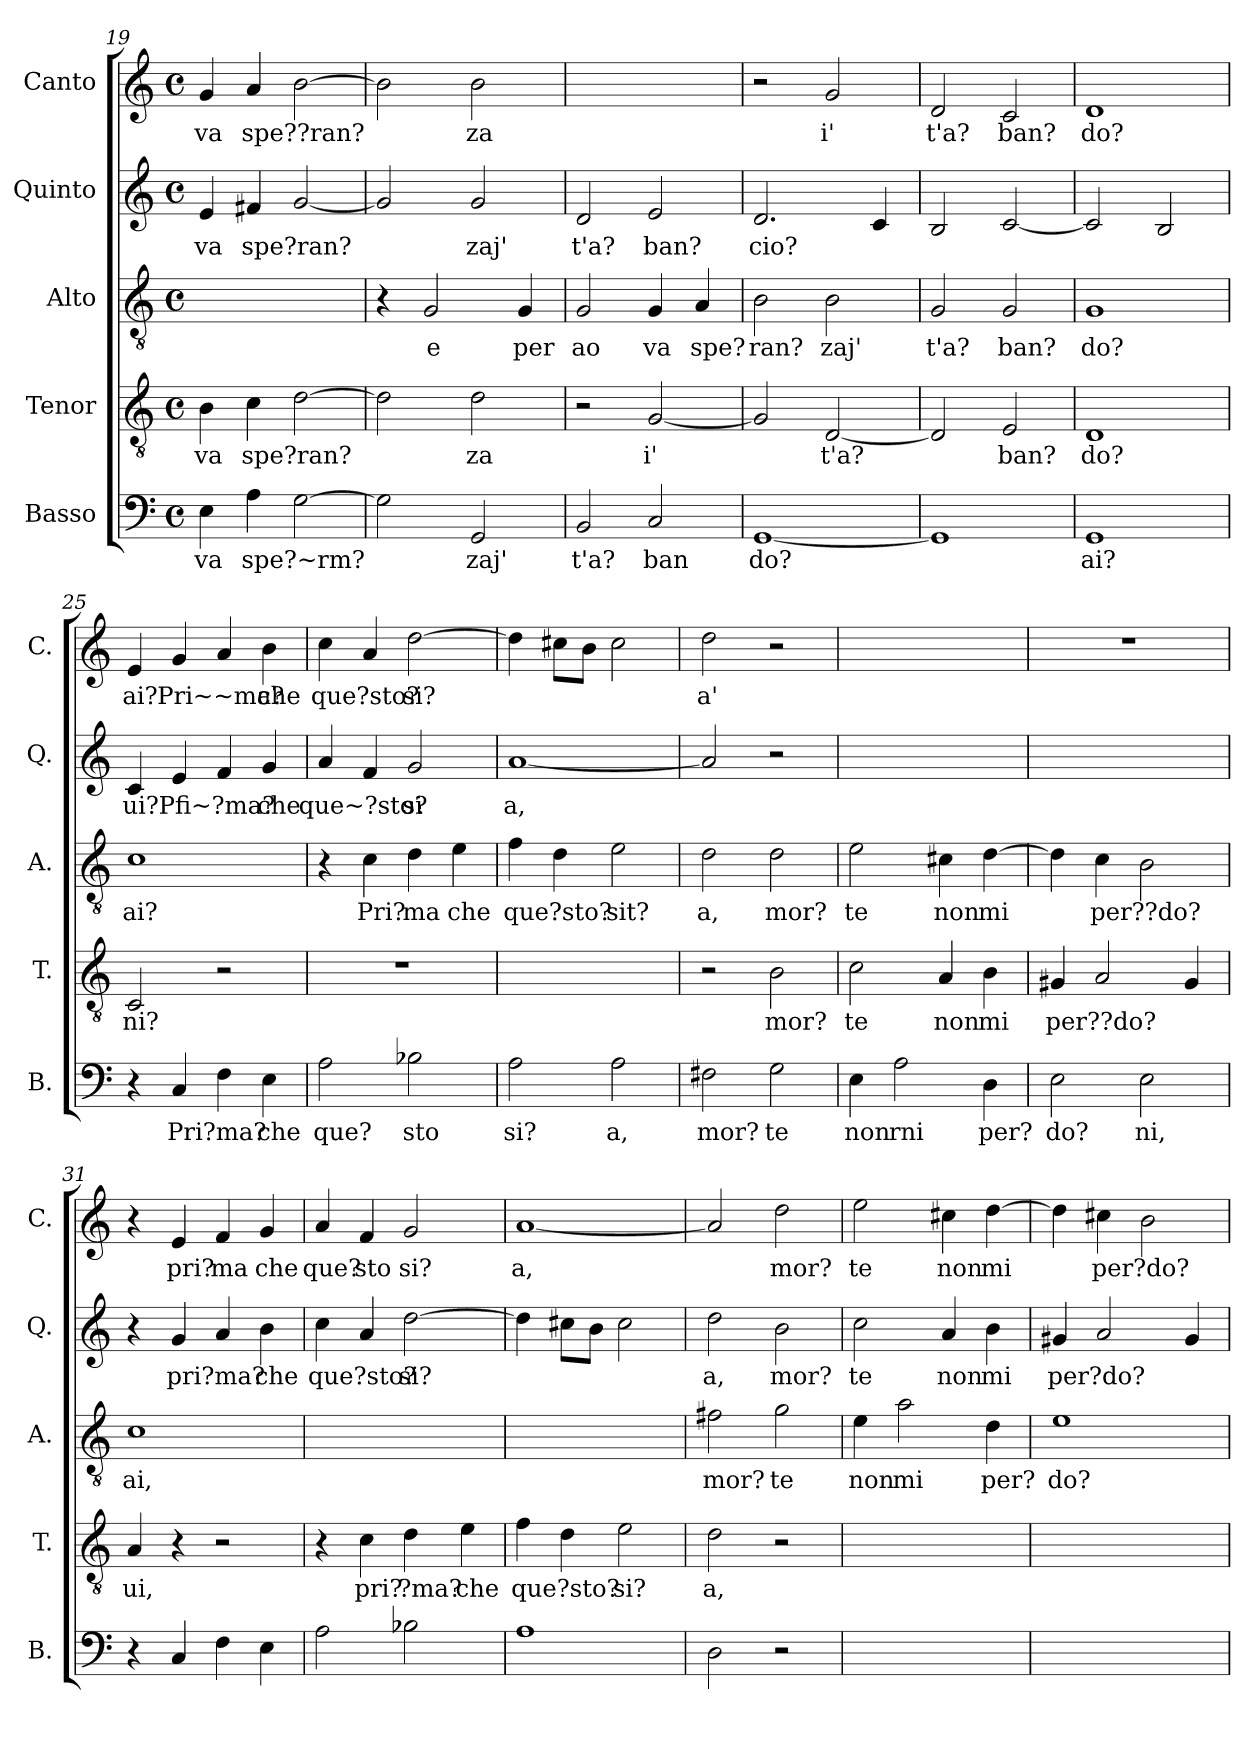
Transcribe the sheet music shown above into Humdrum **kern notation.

**kern	**text	**kern	**text	**kern	**text	**kern	**text	**kern	**text
*part5	*part5	*part4	*part4	*part3	*part3	*part2	*part2	*part1	*part1
*staff5	*staff5	*staff4	*staff4	*staff3	*staff3	*staff2	*staff2	*staff1	*staff1
*I"Basso	*	*I"Tenor	*	*I"Alto	*	*I"Quinto	*	*I"Canto	*
*I'B.	*	*I'T.	*	*I'A.	*	*I'Q.	*	*I'C.	*
*clefF4	*	*clefGv2	*	*clefGv2	*	*clefG2	*	*clefG2	*
*k[]	*	*k[]	*	*k[]	*	*k[]	*	*k[]	*
*C:	*	*C:	*	*C:	*	*C:	*	*C:	*
*M4/4	*	*M4/4	*	*M4/4	*	*M4/4	*	*M4/4	*
*met(c)	*	*met(c)	*	*met(c)	*	*met(c)	*	*met(c)	*
=19	=19	=19	=19	=19	=19	=19	=19	=19	=19
!	!LO:LY:b	!	!LO:LY:b	!	!	!	!LO:LY:b	!	!LO:LY:b
4E\	va	4B\	va	1ryy	.	4e/	va	4g/	va
!	!LO:LY:b	!	!LO:LY:b	!	!	!	!LO:LY:b	!	!LO:LY:b
4A\	spe?~rm?	4c\	spe?ran?	.	.	4f#X/	spe?ran?	4a/	spe??ran?
[2G\	.	[2d\	.	.	.	[2g/	.	[2b\	.
=20	=20	=20	=20	=20	=20	=20	=20	=20	=20
2G\]	.	2d\]	.	4r	.	2g/]	.	2b\]	.
!	!	!	!	!	!LO:LY:b	!	!	!	!
.	.	.	.	2G/	e	.	.	.	.
!	!LO:LY:b	!	!LO:LY:b	!	!	!	!LO:LY:b	!	!LO:LY:b
2GG/	zaj'	2d\	za	.	.	2g/	zaj'	2b\	za
!	!	!	!	!	!LO:LY:b	!	!	!	!
.	.	.	.	4G/	per	.	.	.	.
=21	=21	=21	=21	=21	=21	=21	=21	=21	=21
!	!LO:LY:b	!	!	!	!LO:LY:b	!	!LO:LY:b	!	!
2BB/	t'a?	2r	.	2G/	ao	2d/	t'a?	1ryy	.
!	!LO:LY:b	!	!LO:LY:b	!	!LO:LY:b	!	!LO:LY:b	!	!
2C/	ban	[2G/	i'	4G/	va	2e/	ban?	.	.
!	!	!	!	!	!LO:LY:b	!	!	!	!
.	.	.	.	4A/	spe?	.	.	.	.
=22	=22	=22	=22	=22	=22	=22	=22	=22	=22
!	!LO:LY:b	!	!	!	!LO:LY:b	!	!LO:LY:b	!	!
[1GG	do?	2G/]	.	2B\	ran?	2.d/	cio?	2r	.
!	!	!	!LO:LY:b	!	!LO:LY:b	!	!	!	!LO:LY:b
.	.	[2D/	t'a?	2B\	zaj'	.	.	2g/	i'
.	.	.	.	.	.	4c/	.	.	.
=23	=23	=23	=23	=23	=23	=23	=23	=23	=23
!	!	!	!	!	!LO:LY:b	!	!	!	!LO:LY:b
1GG]	.	2D/]	.	2G/	t'a?	2B/	.	2d/	t'a?
!	!	!	!LO:LY:b	!	!LO:LY:b	!	!	!	!LO:LY:b
.	.	2E/	ban?	2G/	ban?	[2c/	.	2c/	ban?
=24	=24	=24	=24	=24	=24	=24	=24	=24	=24
!	!LO:LY:b	!	!LO:LY:b	!	!LO:LY:b	!	!	!	!LO:LY:b
1GG	ai?	1D	do?	1G	do?	2c/]	.	1d	do?
.	.	.	.	.	.	2B/	.	.	.
!!LO:PB:g=z
=25	=25	=25	=25	=25	=25	=25	=25	=25	=25
!	!	!	!LO:LY:b	!	!LO:LY:b	!	!LO:LY:b	!	!LO:LY:b
4r	.	2C/	ni?	1c	ai?	4c/	ui?	4e/	ai?
!	!LO:LY:b	!	!	!	!	!	!LO:LY:b	!	!LO:LY:b
4C/	Pri?ma?	.	.	.	.	4e/	Pfi~?ma?	4g/	Pri~~ma?
4F\	.	2r	.	.	.	4f/	.	4a/	.
!	!LO:LY:b	!	!	!	!	!	!LO:LY:b	!	!LO:LY:b
4E\	che	.	.	.	.	4g/	che	4b\	che
=26	=26	=26	=26	=26	=26	=26	=26	=26	=26
!	!LO:LY:b	!	!	!	!	!	!LO:LY:b	!	!LO:LY:b
2A\	que?	1r	.	4r	.	4a/	que~?sto?	4cc\	que?sto?
!	!	!	!	!	!LO:LY:b	!	!	!	!
.	.	.	.	4c\	Pri?	4f/	.	4a/	.
!	!LO:LY:b	!	!	!	!LO:LY:b	!	!LO:LY:b	!	!LO:LY:b
2B-X\	sto	.	.	4d\	ma	2g/	si	[2dd\	si?
!	!	!	!	!	!LO:LY:b	!	!	!	!
.	.	.	.	4e\	che	.	.	.	.
=27	=27	=27	=27	=27	=27	=27	=27	=27	=27
!	!LO:LY:b	!	!	!	!LO:LY:b	!	!LO:LY:b	!	!
2A\	si?	1ryy	.	4f\	que?sto?	[1a	a,	4dd\]	.
.	.	.	.	4d\	.	.	.	8cc#X\L	.
.	.	.	.	.	.	.	.	8b\J	.
!	!LO:LY:b	!	!	!	!LO:LY:b	!	!	!	!
2A\	a,	.	.	2e\	sit?	.	.	2cc#\	.
=28	=28	=28	=28	=28	=28	=28	=28	=28	=28
!	!LO:LY:b	!	!	!	!LO:LY:b	!	!	!	!LO:LY:b
2F#X\	mor?	2r	.	2d\	a,	2a/]	.	2dd\	a'
!	!LO:LY:b	!	!LO:LY:b	!	!LO:LY:b	!	!	!	!
2G\	te	2B\	mor?	2d\	mor?	2r	.	2r	.
=29	=29	=29	=29	=29	=29	=29	=29	=29	=29
!	!LO:LY:b	!	!LO:LY:b	!	!LO:LY:b	!	!	!	!
4E\	non	2c\	te	2e\	te	1ryy	.	1ryy	.
!	!LO:LY:b	!	!	!	!	!	!	!	!
2A\	rni	.	.	.	.	.	.	.	.
!	!	!	!LO:LY:b	!	!LO:LY:b	!	!	!	!
.	.	4A/	non	4c#X\	non	.	.	.	.
!	!LO:LY:b	!	!LO:LY:b	!	!LO:LY:b	!	!	!	!
4D\	per?	4B\	mi	[4d\	mi	.	.	.	.
=30	=30	=30	=30	=30	=30	=30	=30	=30	=30
!	!LO:LY:b	!	!LO:LY:b	!	!	!	!	!	!
2E\	do?	4G#X/	per??do?	4d\]	.	1ryy	.	1r	.
!	!	!	!	!	!LO:LY:b	!	!	!	!
.	.	2A/	.	4c\	per??do?	.	.	.	.
!	!LO:LY:b	!	!	!	!	!	!	!	!
2E\	ni,	.	.	2B\	.	.	.	.	.
.	.	4G#/	.	.	.	.	.	.	.
!!LO:LB:g=z
=31	=31	=31	=31	=31	=31	=31	=31	=31	=31
!	!	!	!LO:LY:b	!	!LO:LY:b	!	!	!	!
4r	.	4A/	ui,	1c	ai,	4r	.	4r	.
!	!	!	!	!	!	!	!LO:LY:b	!	!LO:LY:b
4C/	.	4r	.	.	.	4g/	pri?ma?	4e/	pri?
!	!	!	!	!	!	!	!	!	!LO:LY:b
4F\	.	2r	.	.	.	4a/	.	4f/	ma
!	!	!	!	!	!	!	!LO:LY:b	!	!LO:LY:b
4E\	.	.	.	.	.	4b\	che	4g/	che
=32	=32	=32	=32	=32	=32	=32	=32	=32	=32
!	!	!	!	!	!	!	!LO:LY:b	!	!LO:LY:b
2A\	.	4r	.	1ryy	.	4cc\	que?sto?	4a/	que?
!	!	!	!LO:LY:b	!	!	!	!	!	!LO:LY:b
.	.	4c\	pri?	.	.	4a/	.	4f/	sto
!	!	!	!LO:LY:b	!	!	!	!LO:LY:b	!	!LO:LY:b
2B-X\	.	4d\	?ma?	.	.	[2dd\	si?	2g/	si?
!	!	!	!LO:LY:b	!	!	!	!	!	!
.	.	4e\	che	.	.	.	.	.	.
=33	=33	=33	=33	=33	=33	=33	=33	=33	=33
!	!	!	!LO:LY:b	!	!	!	!	!	!LO:LY:b
1A	.	4f\	que?sto?	1ryy	.	4dd\]	.	[1a	a,
.	.	4d\	.	.	.	8cc#X\L	.	.	.
.	.	.	.	.	.	8b\J	.	.	.
!	!	!	!LO:LY:b	!	!	!	!	!	!
.	.	2e\	si?	.	.	2cc#\	.	.	.
=34	=34	=34	=34	=34	=34	=34	=34	=34	=34
!	!	!	!LO:LY:b	!	!LO:LY:b	!	!LO:LY:b	!	!
2D\	.	2d\	a,	2f#X\	mor?	2dd\	a,	2a/]	.
!	!	!	!	!	!LO:LY:b	!	!LO:LY:b	!	!LO:LY:b
2r	.	2r	.	2g\	te	2b\	mor?	2dd\	mor?
=35	=35	=35	=35	=35	=35	=35	=35	=35	=35
!	!	!	!	!	!LO:LY:b	!	!LO:LY:b	!	!LO:LY:b
1ryy	.	1ryy	.	4e\	non	2cc\	te	2ee\	te
!	!	!	!	!	!LO:LY:b	!	!	!	!
.	.	.	.	2a\	mi	.	.	.	.
!	!	!	!	!	!	!	!LO:LY:b	!	!LO:LY:b
.	.	.	.	.	.	4a/	non	4cc#X\	non
!	!	!	!	!	!LO:LY:b	!	!LO:LY:b	!	!LO:LY:b
.	.	.	.	4d\	per?	4b\	mi	[4dd\	mi
=36	=36	=36	=36	=36	=36	=36	=36	=36	=36
!	!	!	!	!	!LO:LY:b	!	!LO:LY:b	!	!
1ryy	.	1ryy	.	1e	do?	4g#X/	per?do?	4dd\]	.
!	!	!	!	!	!	!	!	!	!LO:LY:b
.	.	.	.	.	.	2a/	.	4cc#X\	per?do?
.	.	.	.	.	.	.	.	2b\	.
.	.	.	.	.	.	4g#/	.	.	.
=	=	=	=	=	=	=	=	=	=
*-	*-	*-	*-	*-	*-	*-	*-	*-	*-
